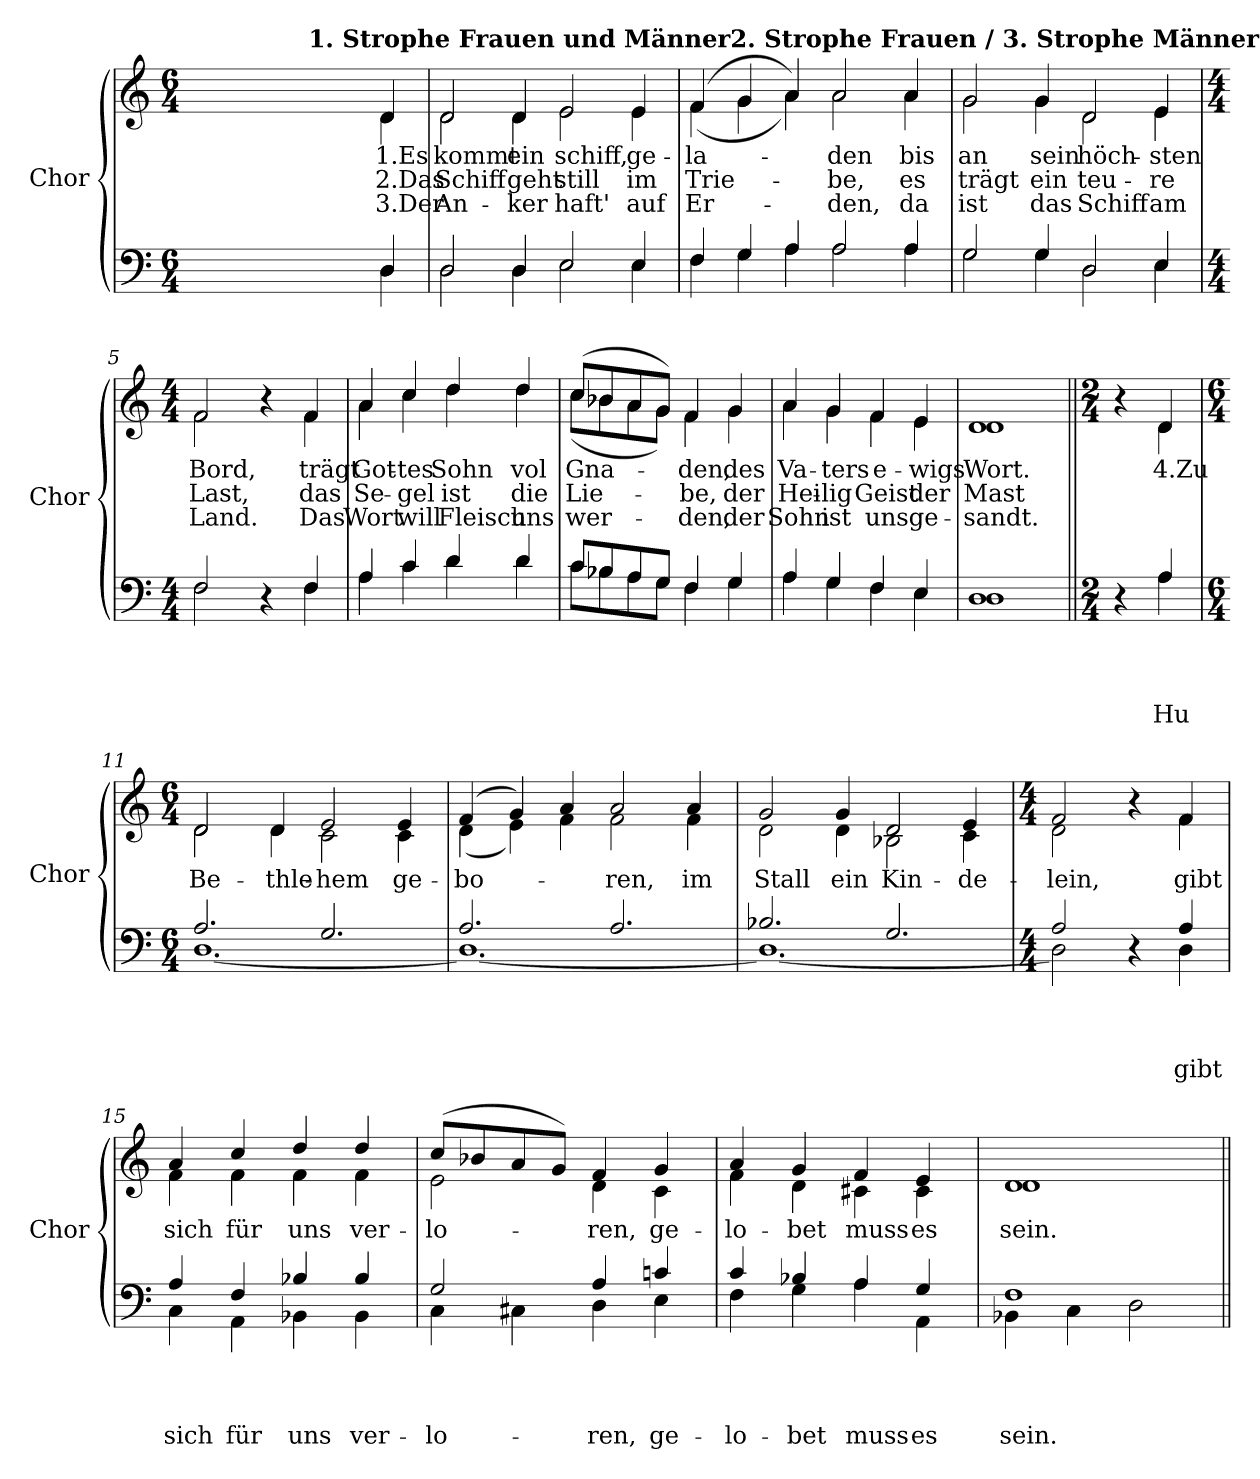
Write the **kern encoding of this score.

**kern	**text	**text	**text	**text	**kern	**text	**text	**text
*part1	*part1	*part1	*part1	*part1	*part1	*part1	*part1	*part1
*staff2	*staff2	*staff2	*staff2	*staff2	*staff1	*staff1	*staff1	*staff1
*I"Chor	*	*	*	*	*	*	*	*
*I'Chor	*	*	*	*	*	*	*	*
*clefF4	*	*	*	*	*clefG2	*	*	*
*k[]	*	*	*	*	*k[]	*	*	*
*M6/4	*	*	*	*	*M6/4	*	*	*
*MM100	*	*	*	*	*MM100	*	*	*
=1	=1	=1	=1	=1	=1	=1	=1	=1
*^	*	*	*	*	*^	*	*	*
2ryy	2ryy	.	.	.	.	2ryy	2ryy	.	.	.
4ryy	4ryy	.	.	.	.	4ryy	4ryy	.	.	.
!	!	!	!	!	!	!LO:TX:a:B:t=1. Strophe Frauen und Männer2. Strophe Frauen / 3. Strophe Männer	!	!	!	!
2ryy	2ryy	.	.	.	.	2ryy	2ryy	.	.	.
!	!	!	!	!	!	!	!	!LO:LY:b	!LO:LY:b	!LO:LY:b
4D/	4D\	.	.	.	.	4d/	4d\	1.Es	2.Das	3.Der
=2	=2	=2	=2	=2	=2	=2	=2	=2	=2	=2
!	!	!	!	!	!	!	!	!LO:LY:b	!LO:LY:b	!LO:LY:b
2D/	2D\	.	.	.	.	2d/	2d\	kommt	Schiff	An-
!	!	!	!	!	!	!	!	!LO:LY:b	!LO:LY:b	!LO:LY:b
4D/	4D\	.	.	.	.	4d/	4d\	ein	geht	-ker
!	!	!	!	!	!	!	!	!LO:LY:b	!LO:LY:b	!LO:LY:b
2E/	2E\	.	.	.	.	2e/	2e\	schiff,	still	haft'
!	!	!	!	!	!	!	!	!LO:LY:b	!LO:LY:b	!LO:LY:b
4E/	4E\	.	.	.	.	4e/	4e\	ge-	im	auf
=3	=3	=3	=3	=3	=3	=3	=3	=3	=3	=3
!	!	!	!	!	!	!	!	!LO:LY:b	!LO:LY:b	!LO:LY:b
4F/	4F\	.	.	.	.	(>4f/	(<4f\	-la-	Trie-	Er-
4G/	4G\	.	.	.	.	4g/	4g\	.	.	.
4A/	4A\	.	.	.	.	4a/)	4a\)	.	.	.
!	!	!	!	!	!	!	!	!LO:LY:b	!LO:LY:b	!LO:LY:b
2A/	2A\	.	.	.	.	2a/	2a\	-den	-be,	-den,
!	!	!	!	!	!	!	!	!LO:LY:b	!LO:LY:b	!LO:LY:b
4A/	4A\	.	.	.	.	4a/	4a\	bis	es	da
=4	=4	=4	=4	=4	=4	=4	=4	=4	=4	=4
!	!	!	!	!	!	!	!	!LO:LY:b	!LO:LY:b	!LO:LY:b
2G/	2G\	.	.	.	.	2g/	2g\	an	trägt	ist
!	!	!	!	!	!	!	!	!LO:LY:b	!LO:LY:b	!LO:LY:b
4G/	4G\	.	.	.	.	4g/	4g\	sein	ein	das
!	!	!	!	!	!	!	!	!LO:LY:b	!LO:LY:b	!LO:LY:b
2D/	2D\	.	.	.	.	2d/	2d\	höch-	teu-	Schiff
!	!	!	!	!	!	!	!	!LO:LY:b	!LO:LY:b	!LO:LY:b
4E/	4E\	.	.	.	.	4e/	4e\	-sten	-re	am
=5	=5	=5	=5	=5	=5	=5	=5	=5	=5	=5
*M4/4	*	*	*	*	*	*M4/4	*	*	*	*
!	!	!	!	!	!	!	!	!LO:LY:b	!LO:LY:b	!LO:LY:b
2F/	2F\	.	.	.	.	2f/	2f\	Bord,	Last,	Land.
4r	4ryy	.	.	.	.	4r	4ryy	.	.	.
!	!	!	!	!	!	!	!	!LO:LY:b	!LO:LY:b	!LO:LY:b
4F/	4F\	.	.	.	.	4f/	4f\	trägt	das	Das
!!LO:LB:g=z	!!
=6	=6	=6	=6	=6	=6	=6	=6	=6	=6	=6
!	!	!	!	!	!	!	!	!LO:LY:b	!LO:LY:b	!LO:LY:b
4A/	4A\	.	.	.	.	4a/	4a\	Got-	Se-	Wort
!	!	!	!	!	!	!	!	!LO:LY:b	!LO:LY:b	!LO:LY:b
4c/	4c\	.	.	.	.	4cc/	4cc\	-tes	-gel	will
!	!	!	!	!	!	!	!	!LO:LY:b	!LO:LY:b	!LO:LY:b
4d/	4d\	.	.	.	.	4dd/	4dd\	Sohn	ist	Fleisch
!	!	!	!	!	!	!	!	!LO:LY:b	!LO:LY:b	!LO:LY:b
4d/	4d\	.	.	.	.	4dd/	4dd\	vol	die	uns
=7	=7	=7	=7	=7	=7	=7	=7	=7	=7	=7
!	!	!	!	!	!	!	!	!LO:LY:b	!LO:LY:b	!LO:LY:b
8c/L	8c\L	.	.	.	.	(>8cc/L	(<8cc\L	Gna-	Lie-	wer-
8B-X/	8B-\	.	.	.	.	8b-X/	8b-\	.	.	.
8A/	8A\	.	.	.	.	8a/	8a\	.	.	.
8G/J	8G\J	.	.	.	.	8g/J)	8g\J)	.	.	.
!	!	!	!	!	!	!	!	!LO:LY:b	!LO:LY:b	!LO:LY:b
4F/	4F\	.	.	.	.	4f/	4f\	-den,	-be,	-den,
!	!	!	!	!	!	!	!	!LO:LY:b	!LO:LY:b	!LO:LY:b
4G/	4G\	.	.	.	.	4g/	4g\	des	der	der
=8	=8	=8	=8	=8	=8	=8	=8	=8	=8	=8
!	!	!	!	!	!	!	!	!LO:LY:b	!LO:LY:b	!LO:LY:b
4A/	4A\	.	.	.	.	4a/	4a\	Va-	Hei-	Sohn
!	!	!	!	!	!	!	!	!LO:LY:b	!LO:LY:b	!LO:LY:b
4G/	4G\	.	.	.	.	4g/	4g\	-ters	-lig	ist
!	!	!	!	!	!	!	!	!LO:LY:b	!LO:LY:b	!LO:LY:b
4F/	4F\	.	.	.	.	4f/	4f\	e-	Geist	uns
!	!	!	!	!	!	!	!	!LO:LY:b	!LO:LY:b	!LO:LY:b
4E/	4E\	.	.	.	.	4e/	4e\	-wigs	der	ge-
=9	=9	=9	=9	=9	=9	=9	=9	=9	=9	=9
!	!	!	!	!	!	!	!	!LO:LY:b	!LO:LY:b	!LO:LY:b
1D	1D	.	.	.	.	1d	1d	Wort.	Mast	-sandt.
=10||	=10||	=10||	=10||	=10||	=10||	=10||	=10||	=10||	=10||	=10||
*M2/4	*	*	*	*	*	*M2/4	*	*	*	*
4r	4ryy	.	.	.	.	4r	4ryy	.	.	.
!	!	!	!	!	!LO:LY:b	!	!	!LO:LY:b	!	!
4A/	4A\	.	.	.	Hu	4d/	4d\	4.Zu	.	.
!!LO:LB:g=z	!!
=11	=11	=11	=11	=11	=11	=11	=11	=11	=11	=11
*M6/4	*	*	*	*	*	*M6/4	*	*	*	*
!	!	!	!	!	!	!	!	!LO:LY:b	!	!
2.A/	[1.D	.	.	.	.	2d/	2d\	Be-	.	.
!	!	!	!	!	!	!	!	!LO:LY:b	!	!
.	.	.	.	.	.	4d/	4d\	-thle-	.	.
!	!	!	!	!	!	!	!	!LO:LY:b	!	!
2.G/	.	.	.	.	.	2e/	2c\	-hem	.	.
!	!	!	!	!	!	!	!	!LO:LY:b	!	!
.	.	.	.	.	.	4e/	4c\	ge-	.	.
=12	=12	=12	=12	=12	=12	=12	=12	=12	=12	=12
!	!	!	!	!	!	!	!	!LO:LY:b	!	!
2.A/	1.D_	.	.	.	.	(>4f/	(<4d\	-bo-	.	.
.	.	.	.	.	.	4g/)	4e\)	.	.	.
.	.	.	.	.	.	4a/	4f\	.	.	.
!	!	!	!	!	!	!	!	!LO:LY:b	!	!
2.A/	.	.	.	.	.	2a/	2f\	-ren,	.	.
!	!	!	!	!	!	!	!	!LO:LY:b	!	!
.	.	.	.	.	.	4a/	4f\	im	.	.
=13	=13	=13	=13	=13	=13	=13	=13	=13	=13	=13
!	!	!	!	!	!	!	!	!LO:LY:b	!	!
2.B-X/	1.D_	.	.	.	.	2g/	2d\	Stall	.	.
!	!	!	!	!	!	!	!	!LO:LY:b	!	!
.	.	.	.	.	.	4g/	4d\	ein	.	.
!	!	!	!	!	!	!	!	!LO:LY:b	!	!
2.G/	.	.	.	.	.	2d/	2B-X\	Kin-	.	.
!	!	!	!	!	!	!	!	!LO:LY:b	!	!
.	.	.	.	.	.	4e/	4c\	-de-	.	.
=14	=14	=14	=14	=14	=14	=14	=14	=14	=14	=14
*M4/4	*	*	*	*	*	*M4/4	*	*	*	*
!	!	!	!	!	!	!	!	!LO:LY:b	!	!
2A/	2D\]	.	.	.	.	2f/	2d\	-lein,	.	.
4r	4ryy	.	.	.	.	4r	4ryy	.	.	.
!	!	!	!	!	!LO:LY:b	!	!	!LO:LY:b	!	!
4A/	4D\	.	.	.	gibt	4f/	4f\	gibt	.	.
=15	=15	=15	=15	=15	=15	=15	=15	=15	=15	=15
!	!	!	!	!	!LO:LY:b	!	!	!LO:LY:b	!	!
4A/	4C\	.	.	.	sich	4a/	4f\	sich	.	.
!	!	!	!	!	!LO:LY:b	!	!	!LO:LY:b	!	!
4F/	4AA\	.	.	.	für	4cc/	4f\	für	.	.
!	!	!	!	!	!LO:LY:b	!	!	!LO:LY:b	!	!
4B-X/	4BB-X\	.	.	.	uns	4dd/	4f\	uns	.	.
!	!	!	!	!	!LO:LY:b	!	!	!LO:LY:b	!	!
4B-/	4BB-\	.	.	.	ver-	4dd/	4f\	ver-	.	.
=16	=16	=16	=16	=16	=16	=16	=16	=16	=16	=16
!	!	!	!	!	!LO:LY:b	!	!	!LO:LY:b	!	!
2G/	4C\	.	.	.	-lo-	(>8cc/L	2e\	-lo-	.	.
.	.	.	.	.	.	8b-X/	.	.	.	.
.	4C#X\	.	.	.	.	8a/	.	.	.	.
.	.	.	.	.	.	8g/J)	.	.	.	.
!	!	!	!	!	!LO:LY:b	!	!	!LO:LY:b	!	!
4A/	4D\	.	.	.	-ren,	4f/	4d\	-ren,	.	.
!	!	!	!	!	!LO:LY:b	!	!	!LO:LY:b	!	!
4cn/	4E\	.	.	.	ge-	4g/	4c\	ge-	.	.
!!LO:LB:g=z	!!
=17	=17	=17	=17	=17	=17	=17	=17	=17	=17	=17
!	!	!	!	!	!LO:LY:b	!	!	!LO:LY:b	!	!
4c/	4F\	.	.	.	-lo-	4a/	4f\	-lo-	.	.
!	!	!	!	!	!LO:LY:b	!	!	!LO:LY:b	!	!
4B-X/	4G\	.	.	.	-bet	4g/	4d\	-bet	.	.
!	!	!	!	!	!LO:LY:b	!	!	!LO:LY:b	!	!
4A/	4A\	.	.	.	muss	4f/	4c#X\	muss	.	.
!	!	!	!	!	!LO:LY:b	!	!	!LO:LY:b	!	!
4G/	4AA\	.	.	.	es	4e/	4c#\	es	.	.
=18	=18	=18	=18	=18	=18	=18	=18	=18	=18	=18
!	!	!	!	!	!LO:LY:b	!	!	!LO:LY:b	!	!
1F	4BB-X\	.	.	.	sein.	1d	1d	sein.	.	.
.	4C\	.	.	.	.	.	.	.	.	.
.	2D\	.	.	.	.	.	.	.	.	.
*v	*v	*	*	*	*	*	*	*	*	*
*	*	*	*	*	*v	*v	*	*	*
=||	=||	=||	=||	=||	=||	=||	=||	=||
*-	*-	*-	*-	*-	*-	*-	*-	*-
